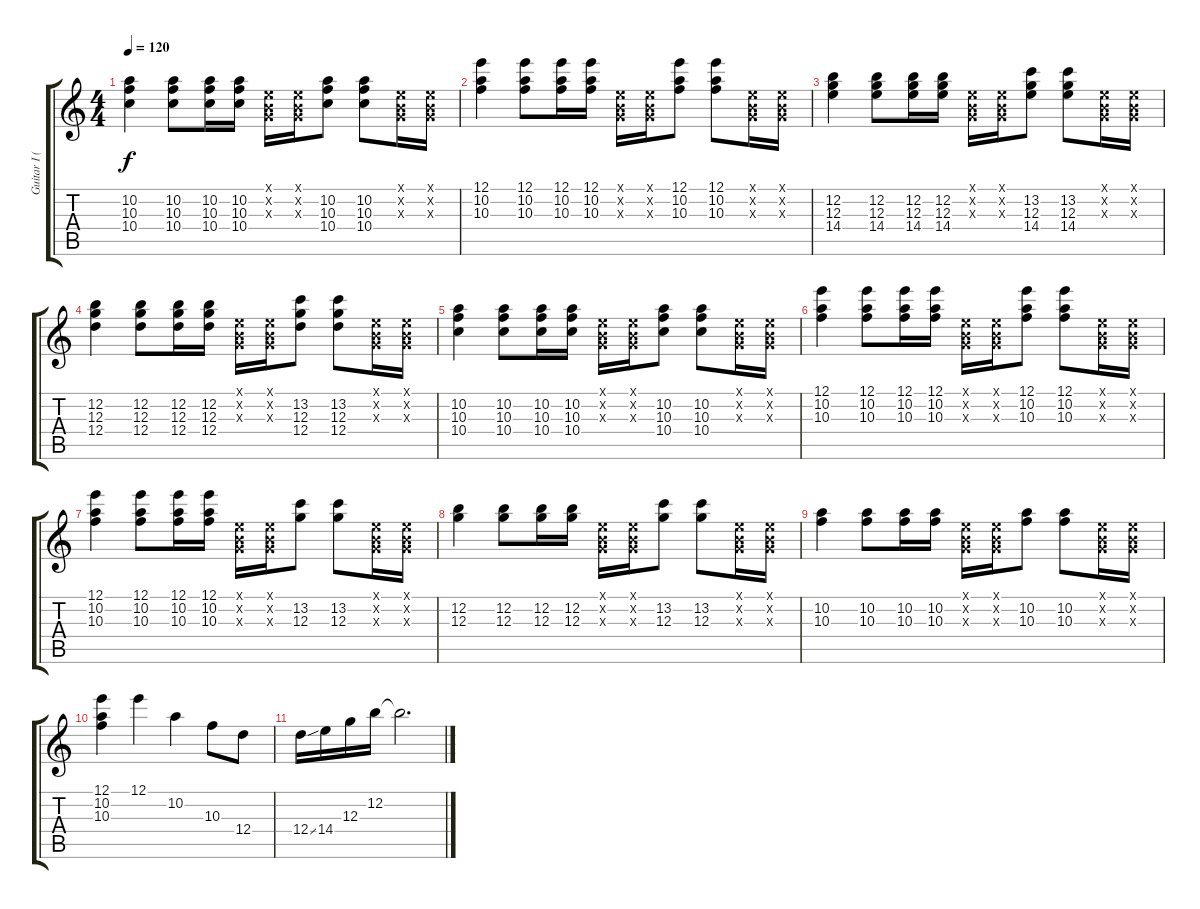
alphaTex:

\track ("Guitar I (Hitsugi)" "Guitar I (") {instrument distortionguitar}
\staff {score tabs}
\tuning (E4 B3 G3 D3 A2 E2) {hide}
\ts (4 4)
\tempo 120
\clef g2
\ks c
(10.2 10.3 10.4).4{dy f} (10.2 10.3 10.4).8 (10.2 10.3 10.4).16 (10.2 10.3 10.4).16 (0.1{x} 0.2{x} 0.3{x}).16 (0.1{x} 0.2{x} 0.3{x}).16 (10.2 10.3 10.4).8 (10.2 10.3 10.4).8 (0.1{x} 0.2{x} 0.3{x}).16 (0.1{x} 0.2{x} 0.3{x}).16 |
(12.1 10.2 10.3).4 (12.1 10.2 10.3).8 (12.1 10.2 10.3).16 (12.1 10.2 10.3).16 (0.1{x} 0.2{x} 0.3{x}).16 (0.1{x} 0.2{x} 0.3{x}).16 (12.1 10.2 10.3).8 (12.1 10.2 10.3).8 (0.1{x} 0.2{x} 0.3{x}).16 (0.1{x} 0.2{x} 0.3{x}).16 |
(12.2 12.3 14.4).4 (12.2 12.3 14.4).8 (12.2 12.3 14.4).16 (12.2 12.3 14.4).16 (0.1{x} 0.2{x} 0.3{x}).16 (0.1{x} 0.2{x} 0.3{x}).16 (13.2 12.3 14.4).8 (13.2 12.3 14.4).8 (0.1{x} 0.2{x} 0.3{x}).16 (0.1{x} 0.2{x} 0.3{x}).16 |
(12.2 12.3 12.4).4 (12.2 12.3 12.4).8 (12.2 12.3 12.4).16 (12.2 12.3 12.4).16 (0.1{x} 0.2{x} 0.3{x}).16 (0.1{x} 0.2{x} 0.3{x}).16 (13.2 12.3 12.4).8 (13.2 12.3 12.4).8 (0.1{x} 0.2{x} 0.3{x}).16 (0.1{x} 0.2{x} 0.3{x}).16 |
(10.2 10.3 10.4).4 (10.2 10.3 10.4).8 (10.2 10.3 10.4).16 (10.2 10.3 10.4).16 (0.1{x} 0.2{x} 0.3{x}).16 (0.1{x} 0.2{x} 0.3{x}).16 (10.2 10.3 10.4).8 (10.2 10.3 10.4).8 (0.1{x} 0.2{x} 0.3{x}).16 (0.1{x} 0.2{x} 0.3{x}).16 |
(12.1 10.2 10.3).4 (12.1 10.2 10.3).8 (12.1 10.2 10.3).16 (12.1 10.2 10.3).16 (0.1{x} 0.2{x} 0.3{x}).16 (0.1{x} 0.2{x} 0.3{x}).16 (12.1 10.2 10.3).8 (12.1 10.2 10.3).8 (0.1{x} 0.2{x} 0.3{x}).16 (0.1{x} 0.2{x} 0.3{x}).16 |
(12.1 10.2 10.3).4 (12.1 10.2 10.3).8 (12.1 10.2 10.3).16 (12.1 10.2 10.3).16 (0.1{x} 0.2{x} 0.3{x}).16 (0.1{x} 0.2{x} 0.3{x}).16 (13.2 12.3).8 (13.2 12.3).8 (0.1{x} 0.2{x} 0.3{x}).16 (0.1{x} 0.2{x} 0.3{x}).16 |
(12.2 12.3).4 (12.2 12.3).8 (12.2 12.3).16 (12.2 12.3).16 (0.1{x} 0.2{x} 0.3{x}).16 (0.1{x} 0.2{x} 0.3{x}).16 (13.2 12.3).8 (13.2 12.3).8 (0.1{x} 0.2{x} 0.3{x}).16 (0.1{x} 0.2{x} 0.3{x}).16 |
(10.2 10.3).4 (10.2 10.3).8 (10.2 10.3).16 (10.2 10.3).16 (0.1{x} 0.2{x} 0.3{x}).16 (0.1{x} 0.2{x} 0.3{x}).16 (10.2 10.3).8 (10.2 10.3).8 (0.1{x} 0.2{x} 0.3{x}).16 (0.1{x} 0.2{x} 0.3{x}).16 |
(12.1 10.2 10.3).4 12.1.4 10.2.4 10.3.8 12.4.8 |
12.4{ss}.16 14.4.16 12.3.16 12.2.16 12.2{t}.2{d}
